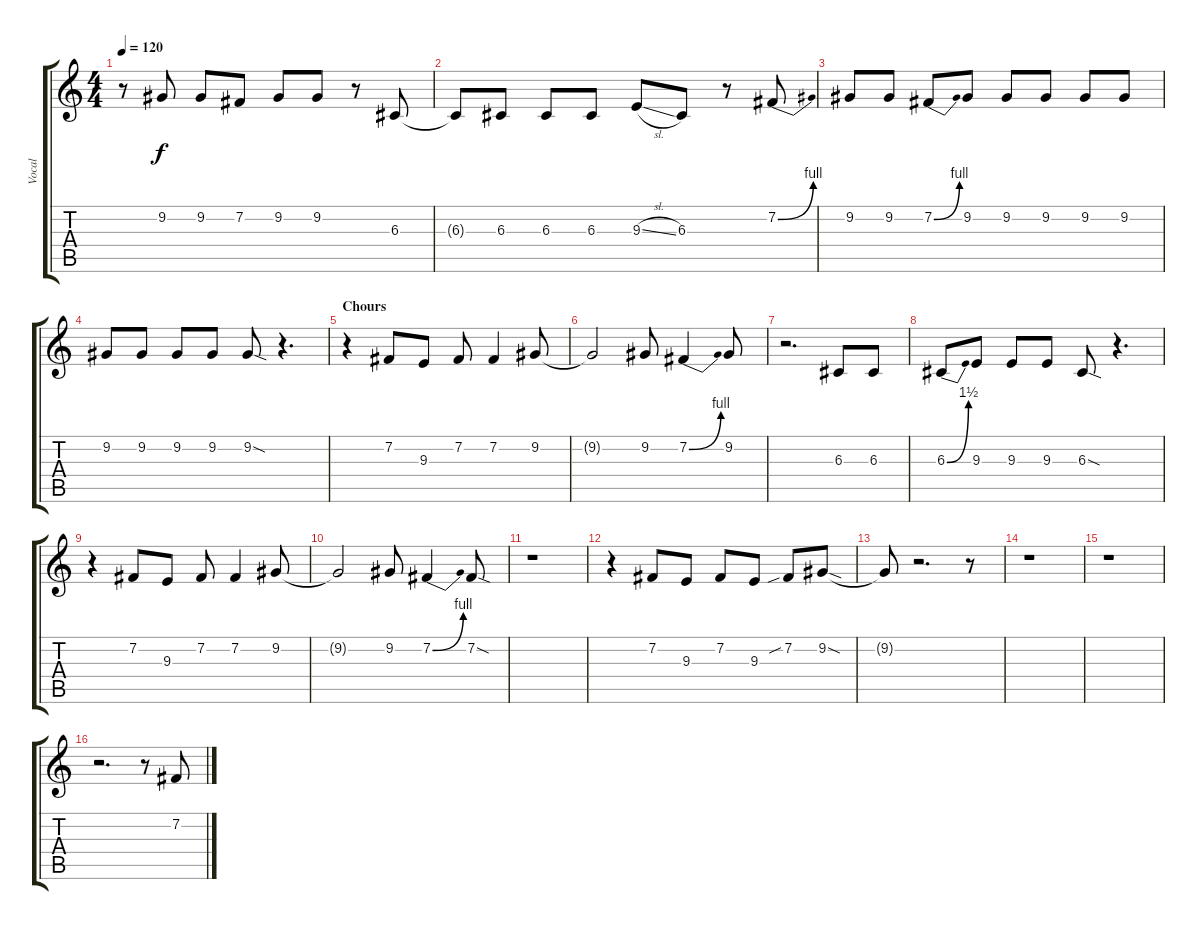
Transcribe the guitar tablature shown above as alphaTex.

\track ("Vocal" "Vocal") {instrument lead2sawtooth}
\staff {score tabs}
\tuning (E4 B3 G3 D3 A2 E2) {hide}
\ts (4 4)
\tempo 120
\clef g2
\ks c
r.8{dy f} 9.2.8 9.2.8 7.2.8 9.2.8 9.2.8 r.8 6.3.8 |
6.3{t}.8 6.3.8 6.3.8 6.3.8 9.3{sl}.8 6.3.8 r.8 7.2{be (bend 0 0 60 4)}.8 |
9.2.8 9.2.8 7.2{be (bend 0 0 60 4)}.8 9.2.8 9.2.8 9.2.8 9.2.8 9.2.8 |
9.2.8 9.2.8 9.2.8 9.2.8 9.2{sod}.8 r.4{d} |
\section ("" "Chours")
r.4 7.2.8 9.3.8 7.2.8 7.2.4 9.2.8 |
9.2{t}.2 9.2.8 7.2{be (bend 0 0 60 4)}.4 9.2.8 |
r.2{d} 6.3.8 6.3.8 |
6.3{be (bend 0 0 60 6)}.8 9.3.8 9.3.8 9.3.8 6.3{sod}.8 r.4{d} |
r.4 7.2.8 9.3.8 7.2.8 7.2.4 9.2.8 |
9.2{t}.2 9.2.8 7.2{be (bend 0 0 60 4)}.4 7.2{sod}.8 |
r.1 |
r.4 7.2.8 9.3.8 7.2.8 9.3.8 7.2{sib}.8 9.2{sod}.8 |
9.2{t}.8 r.2{d} r.8 |
r.1 |
r.1 |
r.2{d} r.8 7.2.8
